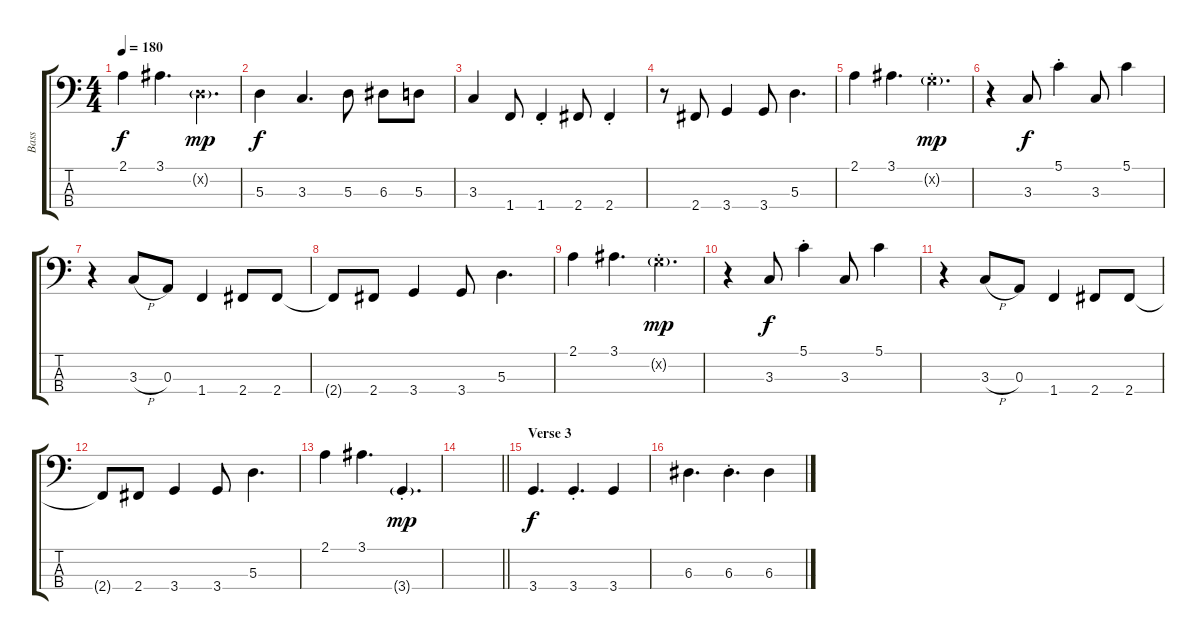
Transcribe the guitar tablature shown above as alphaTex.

\track ("Bass" "Bass") {instrument electricbassfinger}
\staff {score tabs}
\tuning (G2 D2 A1 E1) {hide}
\ts (4 4)
\tempo 180
\clef f4
\ks c
2.1.4{dy f} 3.1.4{d} 0.2{g x}.4{d dy mp} |
5.3.4{dy f} 3.3.4{d} 5.3.8 6.3.8 5.3.8 |
3.3.4 1.4.8 1.4{st}.4 2.4.8 2.4{st}.4 |
r.8 2.4.8 3.4.4 3.4.8 5.3.4{d} |
2.1.4 3.1.4{d} 5.2{g st x}.4{d dy mp} |
r.4 3.3.8{dy f} 5.1{st}.4 3.3.8 5.1.4 |
r.4 3.3{h}.8 0.3.8 1.4.4 2.4.8 2.4.8 |
2.4{t}.8 2.4.8 3.4.4 3.4.8 5.3.4{d} |
2.1.4 3.1.4{d} 5.2{g st x}.4{d dy mp} |
r.4 3.3.8{dy f} 5.1{st}.4 3.3.8 5.1.4 |
r.4 3.3{h}.8 0.3.8 1.4.4 2.4.8 2.4.8 |
2.4{t}.8 2.4.8 3.4.4 3.4.8 5.3.4{d} |
2.1.4 3.1.4{d} 3.4{g st}.4{d dy mp} |
\barLineRight lightlight
|
\section ("" "Verse 3")
3.4.4{d dy f volume 9 instrument electricbassfinger} 3.4{st}.4{d} 3.4.4 |
6.3.4{d} 6.3{st}.4{d} 6.3.4
